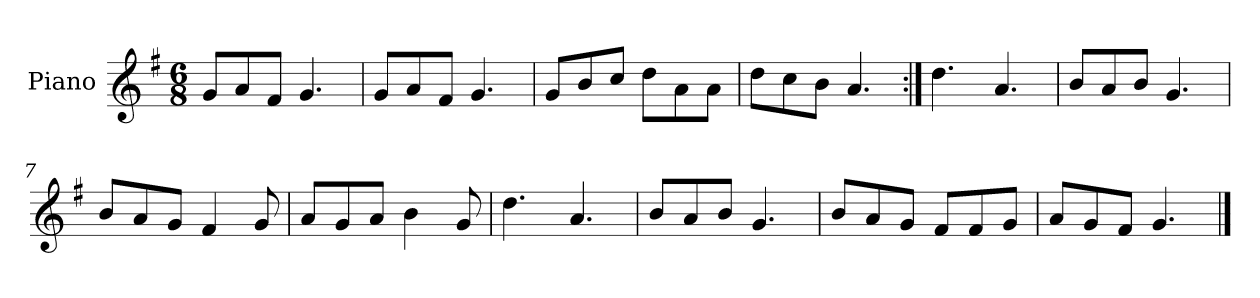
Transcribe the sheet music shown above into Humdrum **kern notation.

**kern
*part1
*staff1
*I"Piano
*I'Pno.
*clefG2
*k[f#]
*M6/8
=1
8g/L
8a/
8f#/J
4.g/
=2
8g/L
8a/
8f#/J
4.g/
=3
8g/L
8b/
8cc/J
8dd\L
8a\
8a\J
=4
8dd\L
8cc\
8b\J
4.a/
=5:|!
4.dd\
4.a/
=6
8b/L
8a/
8b/J
4.g/
=7
8b/L
8a/
8g/J
4f#/
8g/
=8
8a/L
8g/
8a/J
4b\
8g/
=9
4.dd\
4.a/
!!LO:LB:g=z
=10
8b/L
8a/
8b/J
4.g/
=11
8b/L
8a/
8g/J
8f#/L
8f#/
8g/J
=12
8a/L
8g/
8f#/J
4.g/
==
*-
